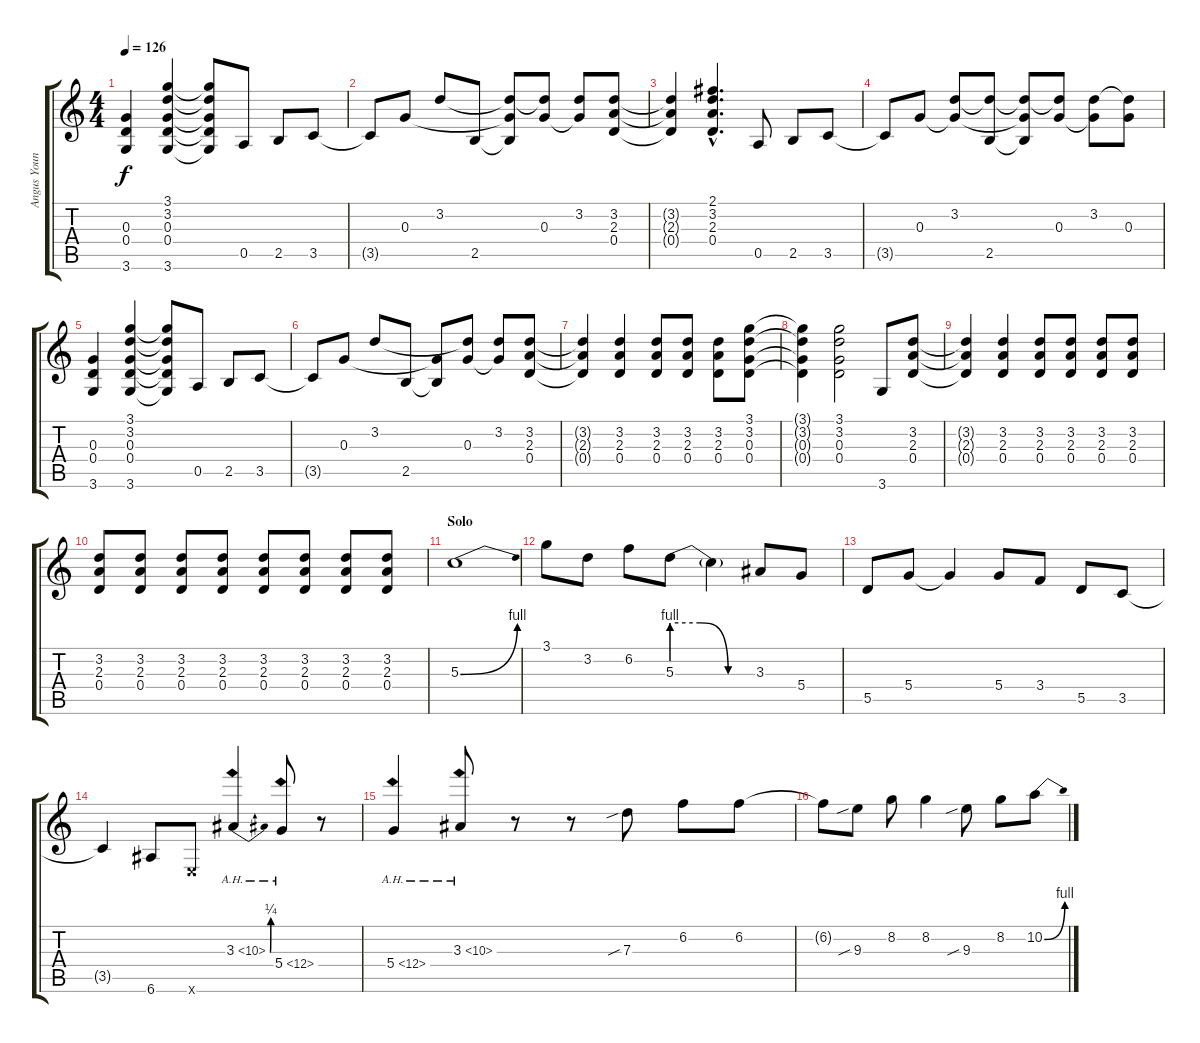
\track ("Angus Young (Lead Guitar)" "Angus Youn") {instrument overdrivenguitar}
\staff {score tabs}
\tuning (E4 B3 G3 D3 A2 E2) {hide}
\ts (4 4)
\tempo 126
\clef g2
\ks c
(0.3 0.4 3.6).4{dy f} (3.1 3.2 0.3 0.4 3.6).4 (3.1{t} 3.2{t} 0.3{t} 0.4{t} 3.6{t}).8 0.5.8 2.5.8 3.5.8 |
3.5{t}.8 0.3.8 3.2.8 2.5.8 (3.2{t} 0.3{t} 2.5{t}).8 (3.2{t} 0.3).8 (3.2 0.3{t}).8 (3.2 2.3 0.4).8 |
(3.2{t} 2.3{t} 0.4{t}).4 (2.1{hac} 3.2{hac} 2.3{hac} 0.4{hac}).4{d} 0.5.8 2.5.8 3.5.8 |
3.5{t}.8 0.3.8 (3.2 0.3{t}).8 (3.2{t} 2.5).8 (3.2{t} 0.3{t} 2.5{t}).8 (3.2{t} 0.3).8 (3.2 0.3{t}).8 (3.2{t} 0.3).8 |
(0.3 0.4 3.6).4 (3.1 3.2 0.3 0.4 3.6).4 (3.1{t} 3.2{t} 0.3{t} 0.4{t} 3.6{t}).8 0.5.8 2.5.8 3.5.8 |
3.5{t}.8 0.3.8 3.2.8 2.5.8 (0.3{t} 2.5{t}).8 (3.2{t} 0.3).8 (3.2 0.3{t}).8 (3.2 2.3 0.4).8 |
(3.2{t} 2.3{t} 0.4{t}).4 (3.2 2.3 0.4).4 (3.2 2.3 0.4).8 (3.2 2.3 0.4).8 (3.2 2.3 0.4).8 (3.1 3.2 0.3 0.4).8 |
(3.1{t} 3.2{t} 0.3{t} 0.4{t}).4 (3.1 3.2 0.3 0.4).2 3.6.8 (3.2 2.3 0.4).8 |
(3.2{t} 2.3{t} 0.4{t}).4 (3.2 2.3 0.4).4 (3.2 2.3 0.4).8 (3.2 2.3 0.4).8 (3.2 2.3 0.4).8 (3.2 2.3 0.4).8 |
(3.2 2.3 0.4).8 (3.2 2.3 0.4).8 (3.2 2.3 0.4).8 (3.2 2.3 0.4).8 (3.2 2.3 0.4).8 (3.2 2.3 0.4).8 (3.2 2.3 0.4).8 (3.2 2.3 0.4).8 |
\section ("" "Solo")
5.3{be (bend 0 0 60 4)}.1 |
3.1.8 3.2.8 6.2.8 5.3{be (custom 0 4 20 4 40 0 60 0)}.8 5.3{t}.4 3.3.8 5.4.8 |
5.5.8 5.4.8 5.4{t}.4 5.4.8 3.4.8 5.5.8 3.5.8 |
3.5{t}.4 6.6.8 0.6{x}.8 3.3{be (bend 0 0 60 1) ah 7}.4 5.4{ah 7}.8 r.8 |
5.4{ah 7}.4 3.3{ah 7}.8 r.8 r.8 7.3{sib}.8 6.2.8 6.2.8 |
6.2{t}.8 9.3{sib}.8 8.2.8 8.2.4 9.3{sib}.8 8.2.8 10.2{be (bend 0 0 60 4)}.8
